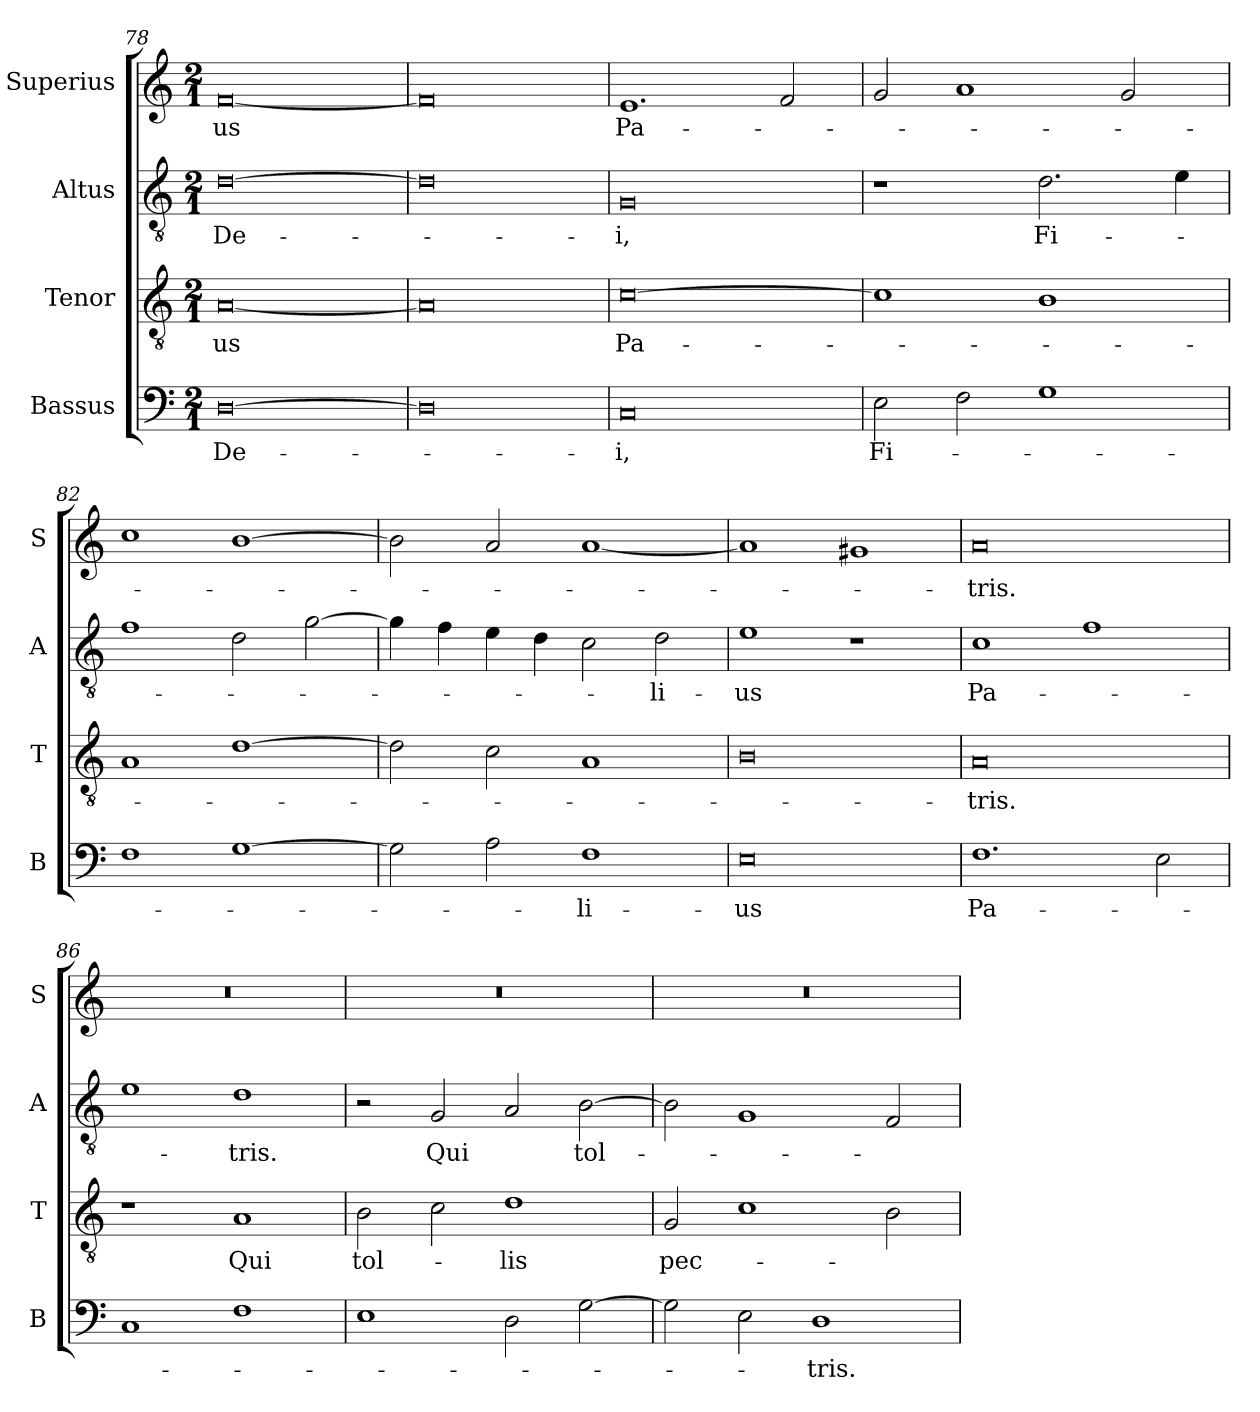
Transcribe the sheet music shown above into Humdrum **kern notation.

**kern	**text	**kern	**text	**kern	**text	**kern	**text
*part4	*part4	*part3	*part3	*part2	*part2	*part1	*part1
*staff4	*staff4	*staff3	*staff3	*staff2	*staff2	*staff1	*staff1
*I"Bassus	*	*I"Tenor	*	*I"Altus	*	*I"Superius	*
*I'B	*	*I'T	*	*I'A	*	*I'S	*
*clefF4	*	*clefGv2	*	*clefGv2	*	*clefG2	*
*k[]	*	*k[]	*	*k[]	*	*k[]	*
*M2/1	*	*M2/1	*	*M2/1	*	*M2/1	*
=78	=78	=78	=78	=78	=78	=78	=78
[0D	De-	[0A	-us	[0d	De-	[0f	-us
=79	=79	=79	=79	=79	=79	=79	=79
0D]	.	0A]	.	0d]	.	0f]	.
=80	=80	=80	=80	=80	=80	=80	=80
0C	-i,	[0c	Pa-	0G	-i,	1.e	Pa-
.	.	.	.	.	.	2f	.
=81	=81	=81	=81	=81	=81	=81	=81
2E	Fi-	1c]	.	1r	.	2g	.
2F	.	.	.	.	.	1a	.
1G	.	1B	.	2.d	Fi-	.	.
.	.	.	.	.	.	2g	.
.	.	.	.	4e	.	.	.
=82	=82	=82	=82	=82	=82	=82	=82
1F	.	1A	.	1f	.	1cc	.
[1G	.	[1d	.	2d	.	[1b	.
.	.	.	.	[2g	.	.	.
=83	=83	=83	=83	=83	=83	=83	=83
2G]	.	2d]	.	4g]	.	2b]	.
.	.	.	.	4f	.	.	.
2A	.	2c	.	4e	.	2a	.
.	.	.	.	4d	.	.	.
1F	-li-	1A	.	2c	.	[1a	.
.	.	.	.	2d	-li-	.	.
=84	=84	=84	=84	=84	=84	=84	=84
0E	-us	0B	.	1e	-us	1a]	.
.	.	.	.	1r	.	1g#X	.
=85	=85	=85	=85	=85	=85	=85	=85
1.F	Pa-	0A	-tris.	1c	Pa-	0a	-tris.
.	.	.	.	1f	.	.	.
2E	.	.	.	.	.	.	.
=86	=86	=86	=86	=86	=86	=86	=86
1C	.	1r	.	1e	.	0r	.
1F	.	1A	Qui	1d	-tris.	.	.
=87	=87	=87	=87	=87	=87	=87	=87
1E	.	2B	tol-	2r	.	0r	.
.	.	2c	.	2G	Qui	.	.
2D	.	1d	-lis	2A	.	.	.
[2G	.	.	.	[2B	tol-	.	.
=88	=88	=88	=88	=88	=88	=88	=88
2G]	.	2G	pec-	2B]	.	0r	.
2E	.	1c	.	1G	.	.	.
1D	-tris.	.	.	.	.	.	.
.	.	2B	.	2F	.	.	.
=	=	=	=	=	=	=	=
*-	*-	*-	*-	*-	*-	*-	*-
